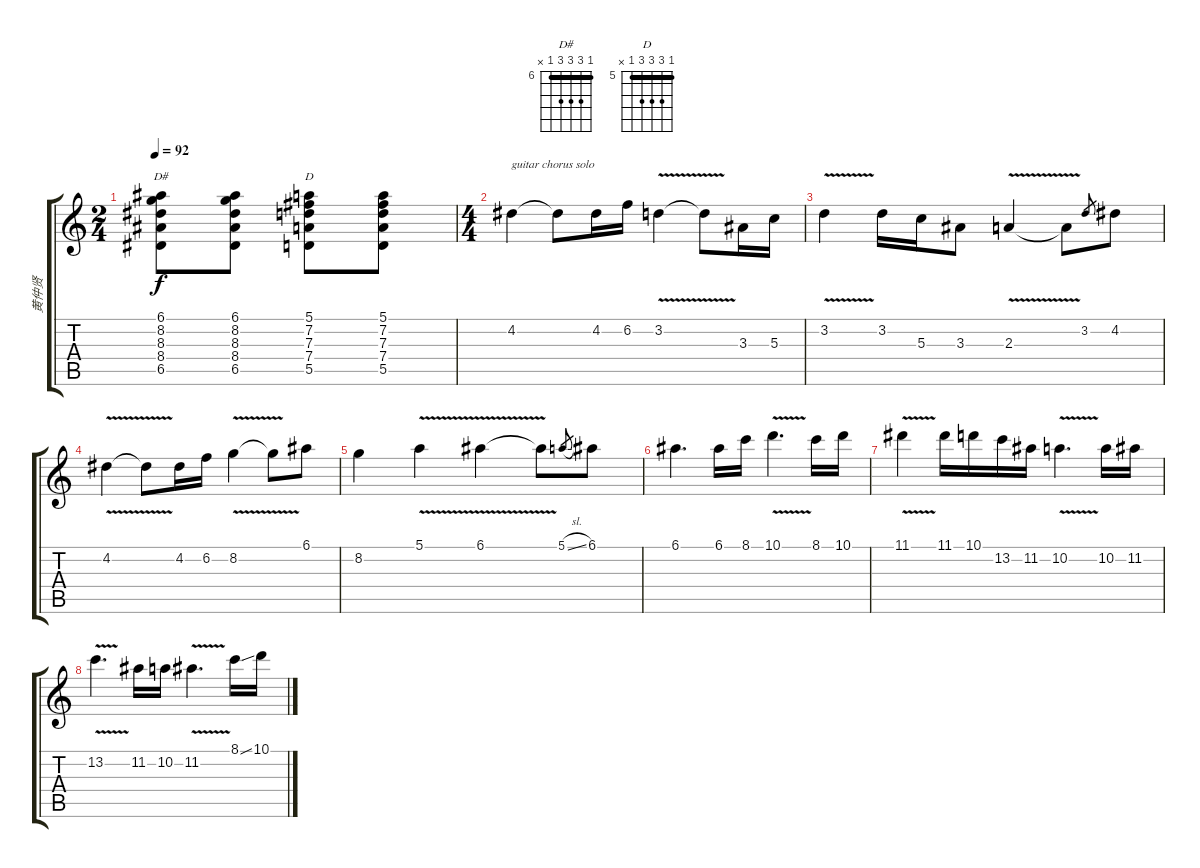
\track ("黄仲贤" "黄仲贤") {instrument overdrivenguitar}
\staff {score tabs}
\tuning (E4 B3 G3 D3 A2 E2) {hide}
\chord ("D#" 6 8 8 8 6 x) {firstfret 6 barre 6}
\chord ("D" 5 7 7 7 5 x) {firstfret 5 barre 5}
\ts (2 4)
\tempo 92
\clef g2
\ks c
(6.1 8.2 8.3 8.4 6.5).8{ch "D#" dy f instrument overdrivenguitar} (6.1 8.2 8.3 8.4 6.5).8 (5.1 7.2 7.3 7.4 5.5).8{ch "D"} (5.1 7.2 7.3 7.4 5.5).8 |
\ts (4 4)
4.2.4{txt "guitar chorus solo" balance 0 instrument distortionguitar} 4.2{t}.8 4.2.16 6.2.16 3.2{v}.4 3.2{t}.8 3.3.16 5.3.16 |
3.2{v}.4 3.2.16 5.3.16 3.3.8 2.3{v}.4 2.3{t}.8 3.2.8{gr} 4.2.8 |
4.2{v}.4 4.2{t}.8 4.2.16 6.2.16 8.2{v}.4 8.2{t}.8 6.1.8 |
8.2.4 5.1{v}.4 6.1{v}.4 6.1{t}.8 5.1{sl}.8{gr} 6.1.8 |
6.1.4{d} 6.1.16 8.1.16 10.1{v}.4{d} 8.1.16 10.1.16 |
11.1{v}.4 11.1.16 10.1.16 13.2.16 11.2.16 10.2{v}.4{d} 10.2.16 11.2.16 |
13.2{v}.4{d} 11.2.16 10.2.16 11.2{v}.4{d} 8.1{ss}.16 10.1.16
